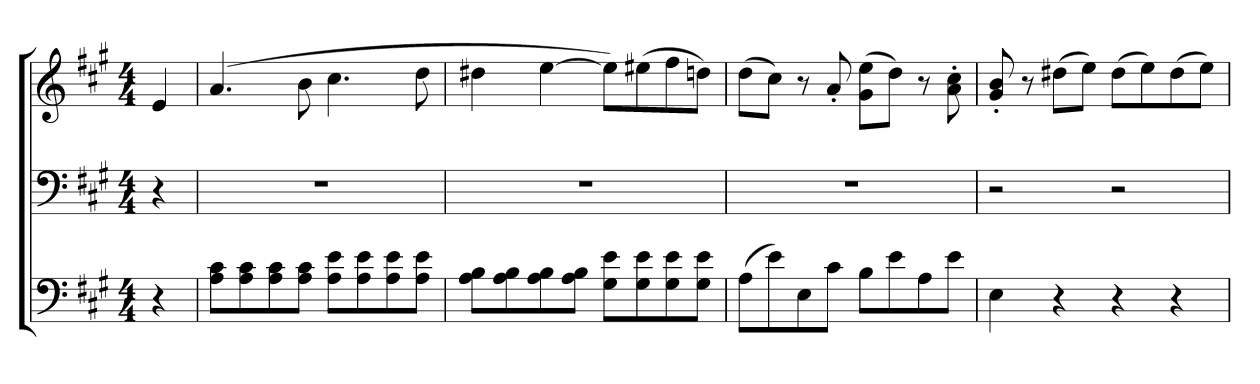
**kern	**kern	**kern
*part3	*part2	*part1
*staff3	*staff2	*staff1
*clefF4	*clefF4	*clefG2
*k[f#c#g#]	*k[f#c#g#]	*k[f#c#g#]
*A:	*A:	*A:
*M4/4	*M4/4	*M4/4
=	=	=
4r	4r	4e
=441	=441	=441
8A 8c#L	1r	(4.a
8A 8c#	.	.
8A 8c#	.	.
8A 8c#J	.	8b
8A 8eL	.	4.cc#
8A 8e	.	.
8A 8e	.	.
8A 8eJ	.	8dd
=442	=442	=442
8A 8BL	1r	4dd#X
8A 8B	.	.
8A 8B	.	[4ee
8A 8BJ	.	.
8G# 8eL	.	8eeL])
8G# 8e	.	(8ee#X
8G# 8e	.	8ff#
8G# 8eJ	.	8ddnJ)
=443	=443	=443
(8AL	1r	(8ddL
8e)	.	8cc#J)
8E	.	8r
8c#J	.	8a'
8BL	.	(8g# 8eeL
8e	.	8ddJ)
8A	.	8r
8eJ	.	8a' 8cc#'
=444	=444	=444
4E	2r	8g#' 8b'
.	.	8r
4r	.	(8dd#XL
.	.	8eeJ)
4r	2r	(8dd#L
.	.	8ee)
4r	.	(8dd#
.	.	8eeJ)
=	=	=
*-	*-	*-
